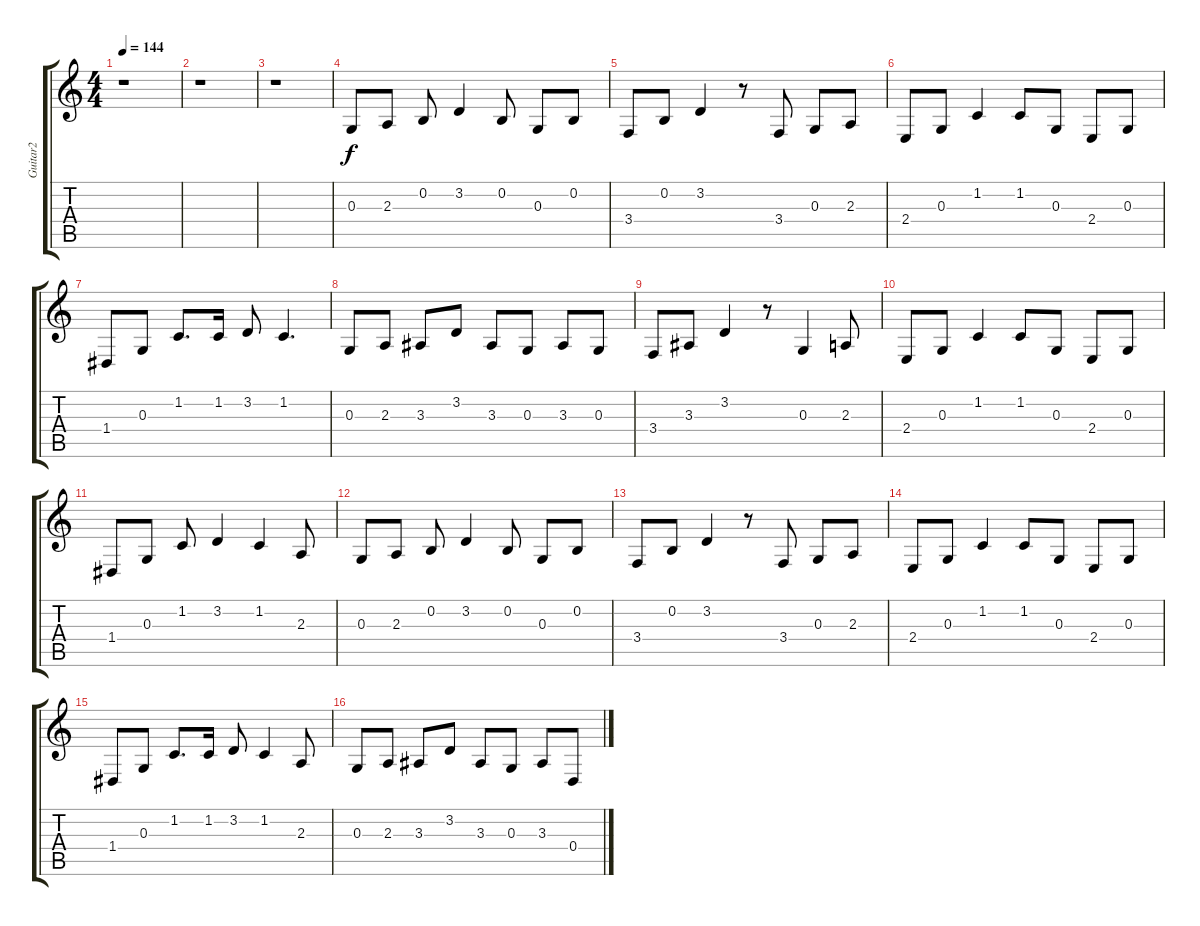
\track ("Guitar2             " "Guitar2   ") {instrument brasssection}
\staff {score tabs}
\tuning (E4 B3 G3 D3 A2 E2) {hide}
\ts (4 4)
\tempo 144
\clef g2
\ks c
r.1{dy f} |
r.1 |
r.1 |
0.3.8 2.3.8 0.2.8 3.2.4 0.2.8 0.3.8 0.2.8 |
3.4.8 0.2.8 3.2.4 r.8 3.4.8 0.3.8 2.3.8 |
2.4.8 0.3.8 1.2.4 1.2.8 0.3.8 2.4.8 0.3.8 |
1.4.8 0.3.8 1.2.8{d} 1.2.16 3.2.8 1.2.4{d} |
0.3.8 2.3.8 3.3.8 3.2.8 3.3.8 0.3.8 3.3.8 0.3.8 |
3.4.8 3.3.8 3.2.4 r.8 0.3.4 2.3.8 |
2.4.8 0.3.8 1.2.4 1.2.8 0.3.8 2.4.8 0.3.8 |
1.4.8 0.3.8 1.2.8 3.2.4 1.2.4 2.3.8 |
0.3.8 2.3.8 0.2.8 3.2.4 0.2.8 0.3.8 0.2.8 |
3.4.8 0.2.8 3.2.4 r.8 3.4.8 0.3.8 2.3.8 |
2.4.8 0.3.8 1.2.4 1.2.8 0.3.8 2.4.8 0.3.8 |
1.4.8 0.3.8 1.2.8{d} 1.2.16 3.2.8 1.2.4 2.3.8 |
0.3.8 2.3.8 3.3.8 3.2.8 3.3.8 0.3.8 3.3.8 0.4.8
